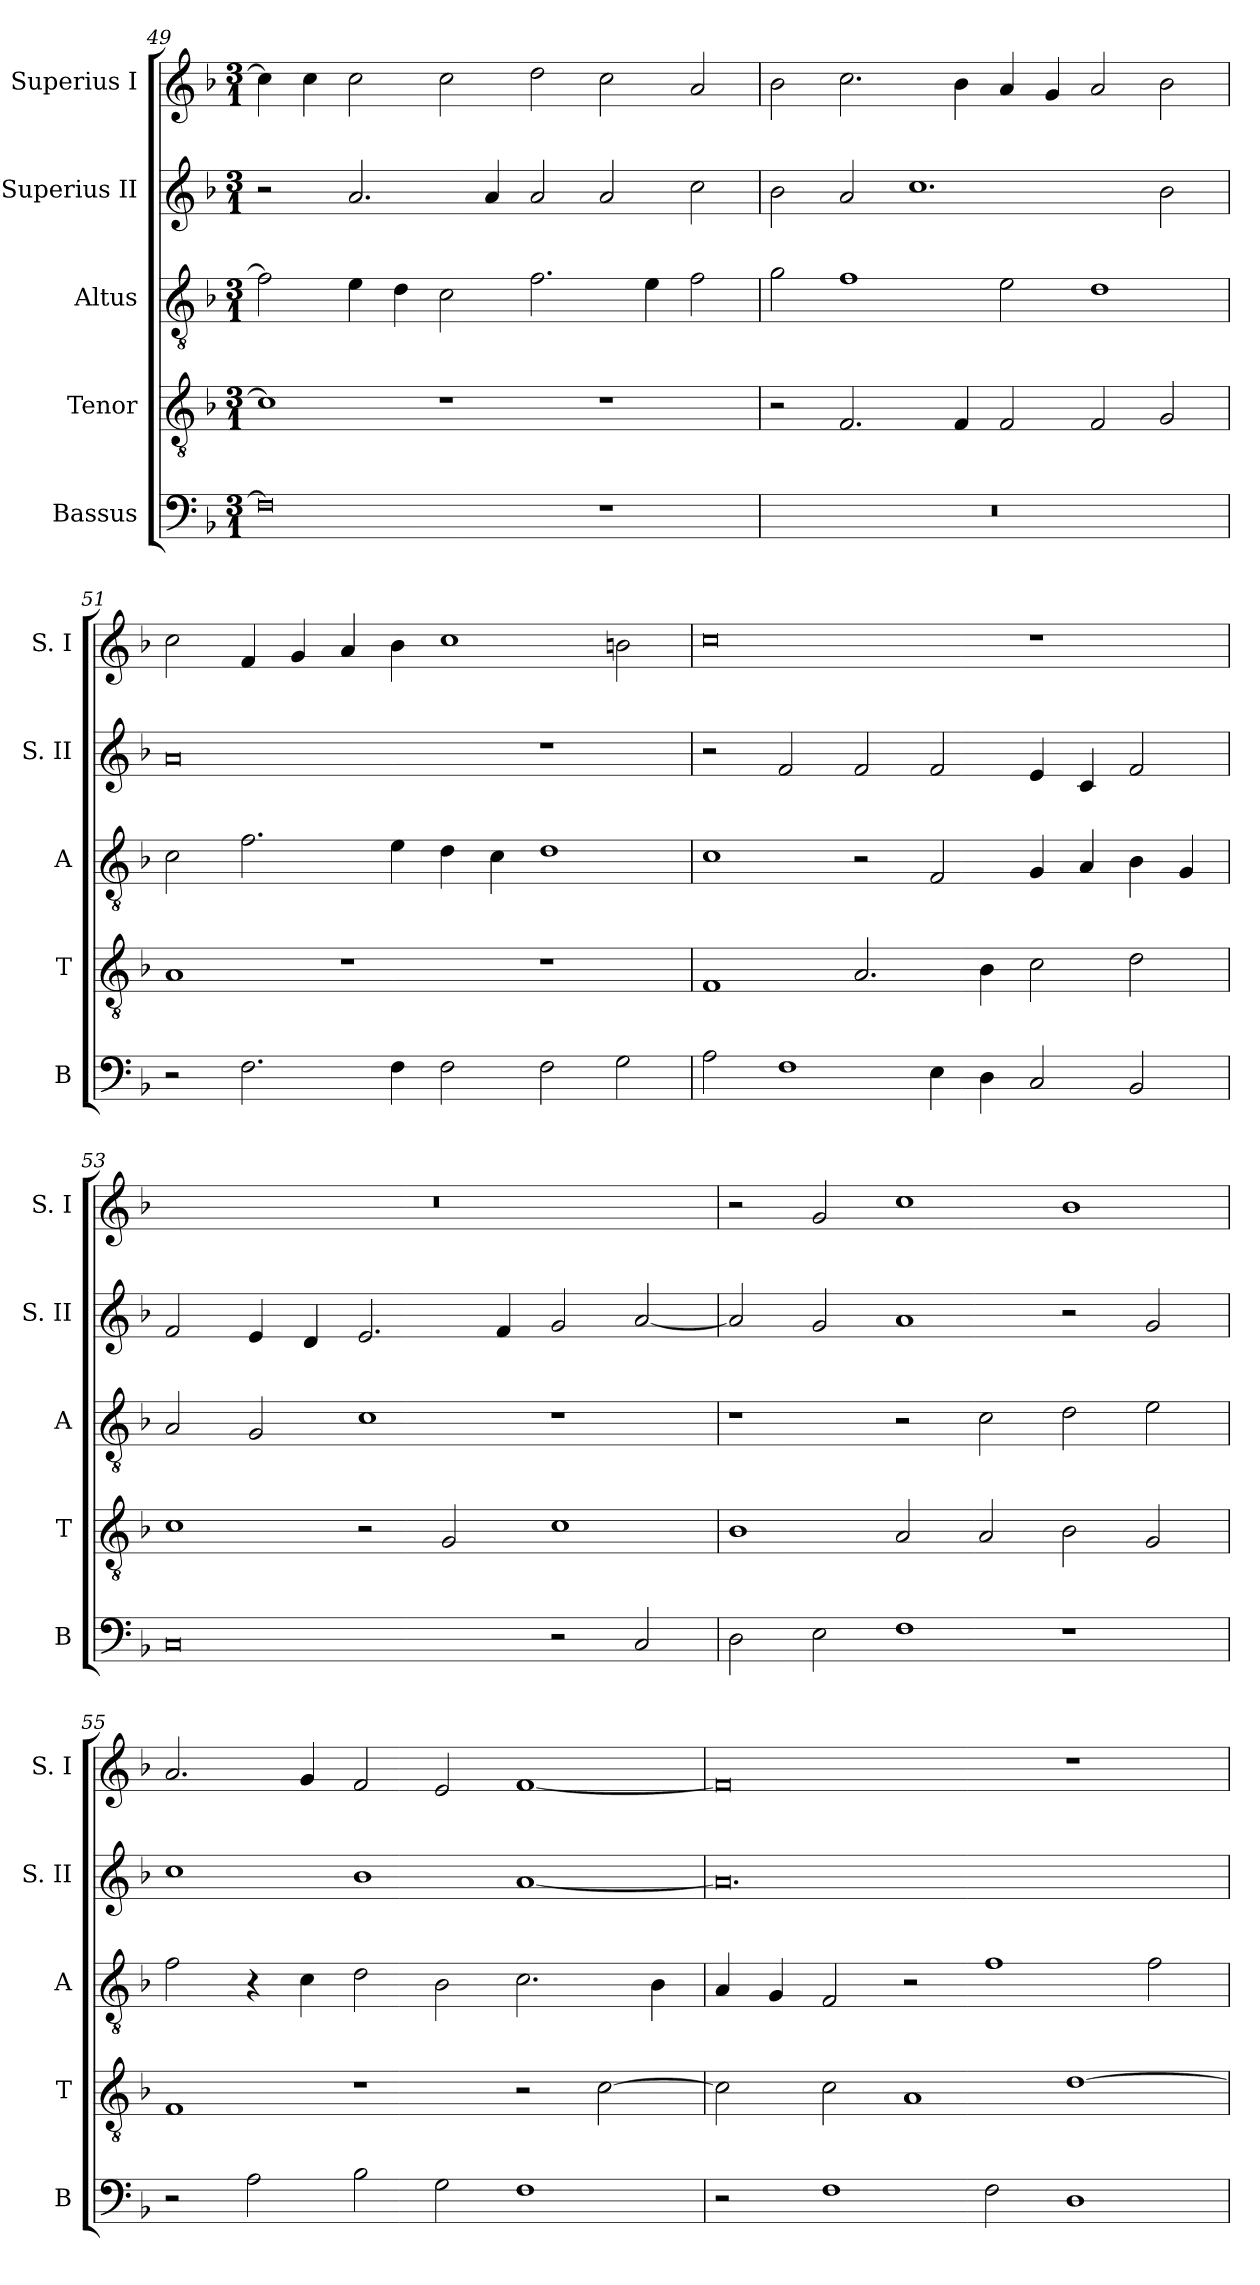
**kern	**kern	**kern	**kern	**kern
*part5	*part4	*part3	*part2	*part1
*staff5	*staff4	*staff3	*staff2	*staff1
*I"Bassus	*I"Tenor	*I"Altus	*I"Superius II	*I"Superius I
*I'B	*I'T	*I'A	*I'S. II	*I'S. I
*clefF4	*clefGv2	*clefGv2	*clefG2	*clefG2
*k[b-]	*k[b-]	*k[b-]	*k[b-]	*k[b-]
*F:	*F:	*F:	*F:	*F:
*M3/1	*M3/1	*M3/1	*M3/1	*M3/1
=49	=49	=49	=49	=49
0F]	1c]	2f]	2r	4cc]
.	.	.	.	4cc
.	.	4e	2.a	2cc
.	.	4d	.	.
.	1r	2c	.	2cc
.	.	.	4a	.
.	.	2.f	2a	2dd
1r	1r	.	2a	2cc
.	.	4e	.	.
.	.	2f	2cc	2a
=50	=50	=50	=50	=50
1%3r	2r	2g	2b-	2b-
.	2.F	1f	2a	2.cc
.	.	.	1.cc	.
.	4F	.	.	4b-
.	2F	2e	.	4a
.	.	.	.	4g
.	2F	1d	.	2a
.	2G	.	2b-	2b-
=51	=51	=51	=51	=51
2r	1A	2c	0a	2cc
2.F	.	2.f	.	4f
.	.	.	.	4g
.	1r	.	.	4a
4F	.	4e	.	4b-
2F	.	4d	.	1cc
.	.	4c	.	.
2F	1r	1d	1r	.
2G	.	.	.	2bn
=52	=52	=52	=52	=52
2A	1F	1c	2r	0cc
1F	.	.	2f	.
.	2.A	2r	2f	.
4E	.	2F	2f	.
4D	4B-	.	.	.
2C	2c	4G	4e	1r
.	.	4A	4c	.
2BB-	2d	4B-	2f	.
.	.	4G	.	.
=53	=53	=53	=53	=53
0C	1c	2A	2f	1%3r
.	.	2G	4e	.
.	.	.	4d	.
.	2r	1c	2.e	.
.	2G	.	.	.
.	.	.	4f	.
2r	1c	1r	2g	.
2C	.	.	[2a	.
=54	=54	=54	=54	=54
2D	1B-	1r	2a]	2r
2E	.	.	2g	2g
1F	2A	2r	1a	1cc
.	2A	2c	.	.
1r	2B-	2d	2r	1b-
.	2G	2e	2g	.
=55	=55	=55	=55	=55
2r	1F	2f	1cc	2.a
2A	.	4r	.	.
.	.	4c	.	4g
2B-	1r	2d	1b-	2f
2G	.	2B-	.	2e
1F	2r	2.c	[1a	[1f
.	[2c	.	.	.
.	.	4B-	.	.
=56	=56	=56	=56	=56
2r	2c]	4A	0.a]	0f]
.	.	4G	.	.
1F	2c	2F	.	.
.	1A	2r	.	.
2F	.	1f	.	.
1D	[1d	.	.	1r
.	.	2f	.	.
=	=	=	=	=
*-	*-	*-	*-	*-
